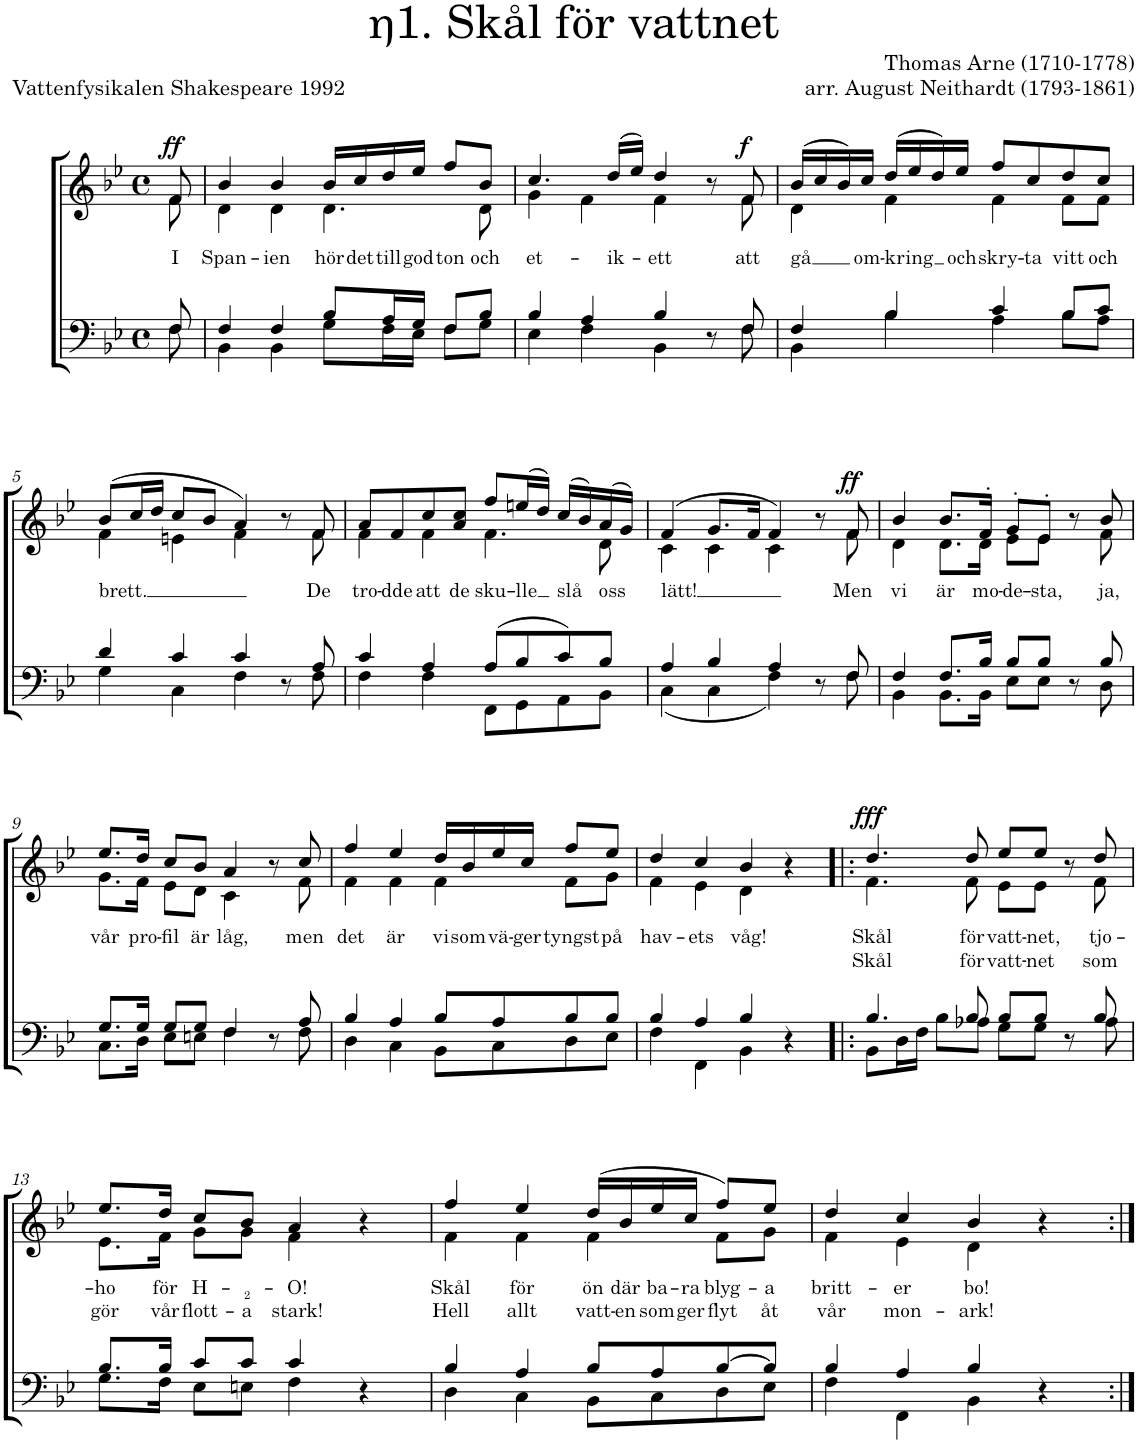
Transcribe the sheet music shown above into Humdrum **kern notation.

**kern	**kern	**text	**text	**dynam
*part2	*part1	*part1	*part1	*part1
*staff2	*staff1	*staff1	*staff1	*staff1
*I"B  B	*I"T  T	*	*	*
*clefF4	*clefG2	*	*	*
*k[b-e-]	*k[b-e-]	*	*	*
*M4/4	*M4/4	*	*	*
*met(c)	*met(c)	*	*	*
=1	=1	=1	=1	=1
*^	*	*	*	*
!	!	!	!LO:LY:b	!	!LO:DY:a
*	*	*^	*	*	*
8F/	8F\	8f/	8f\	I	.	ff
=2	=2	=2	=2	=2	=2	=2
!	!	!	!	!LO:LY:b	!	!
4F/	4BB-\	4b-/	4d\	Span-	.	.
!	!	!	!	!LO:LY:b	!	!
4F/	4BB-\	4b-/	4d\	-ien	.	.
!	!	!	!	!LO:LY:b	!	!
8B-/L	8G\L	16b-/LL	4.d\	hör	.	.
!	!	!	!	!LO:LY:b	!	!
.	.	16cc/	.	det	.	.
!	!	!	!	!LO:LY:b	!	!
16A/L	16F\L	16dd/	.	till	.	.
!	!	!	!	!LO:LY:b	!	!
16G/JJ	16E-\JJ	16ee-/JJ	.	god	.	.
!	!	!	!	!LO:LY:b	!	!
8F/L	8F\L	8ff/L	.	ton	.	.
!	!	!	!	!LO:LY:b	!	!
8B-/J	8G\J	8b-/J	8d\	och	.	.
=3	=3	=3	=3	=3	=3	=3
!	!	!	!	!LO:LY:b	!	!
4B-/	4E-\	4.cc/	4g\	et-	.	.
4A/	4F\	.	4f\	.	.	.
!	!	!	!	!LO:LY:b	!	!
.	.	(16dd/LL	.	-ik-	.	.
.	.	16ee-/JJ)	.	.	.	.
!	!	!	!	!LO:LY:b	!	!
4B-/	4BB-\	4dd/	4f\	-ett	.	.
8r	8ryy	8r	8ryy	.	.	.
!	!	!	!	!LO:LY:b	!	!LO:DY:a
8F/	8F\	8f/	8f\	att	.	f
=4	=4	=4	=4	=4	=4	=4
!	!	!	!	!LO:LY:b	!	!
4F/	4BB-\	(16b-/LL	4d\	gå	.	.
.	.	16cc/	.	.	.	.
.	.	16b-/)	.	.	.	.
!	!	!	!	!LO:LY:b	!	!
.	.	16cc/JJ	.	om-	.	.
!	!	!	!	!LO:LY:b	!	!
4B-/	4B-\	(16dd/LL	4f\	-kring	.	.
.	.	16ee-/	.	.	.	.
.	.	16dd/)	.	.	.	.
!	!	!	!	!LO:LY:b	!	!
.	.	16ee-/JJ	.	och	.	.
!	!	!	!	!LO:LY:b	!	!
4c/	4A\	8ff/L	4f\	skry-	.	.
!	!	!	!	!LO:LY:b	!	!
.	.	8cc/	.	-ta	.	.
!	!	!	!	!LO:LY:b	!	!
8B-/L	8B-\L	8dd/	8f\L	vitt	.	.
!	!	!	!	!LO:LY:b	!	!
8c/J	8A\J	8cc/J	8f\J	och	.	.
!!LO:LB:g=z	!!
=5	=5	=5	=5	=5	=5	=5
!	!	!	!	!LO:LY:b	!	!
4d/	4G\	(8b-/L	4f\	brett.	.	.
.	.	16cc/L	.	.	.	.
.	.	16dd/JJ	.	.	.	.
4c/	4C\	8cc/L	4en\	.	.	.
.	.	8b-/J	.	.	.	.
4c/	4F\	4a/)	4f\	.	.	.
8r	8ryy	8r	8ryy	.	.	.
!	!	!	!	!LO:LY:b	!	!
8A/	8F\	8f/	8f\	De	.	.
=6	=6	=6	=6	=6	=6	=6
!	!	!	!	!LO:LY:b	!	!
4c/	4F\	8a/L	4f\	tro-	.	.
!	!	!	!	!LO:LY:b	!	!
.	.	8f/	.	-dde	.	.
!	!	!	!	!LO:LY:b	!	!
4A/	4F\	8cc/	4f\	att	.	.
!	!	!	!	!LO:LY:b	!	!
.	.	8a/ 8cc/J	.	de	.	.
!	!	!	!	!LO:LY:b	!	!
(8A/L	8FF\L	8ff/L	4.f\	sku-	.	.
!	!	!	!	!LO:LY:b	!	!
8B-/	8GG\	(16een/L	.	-lle	.	.
.	.	16dd/JJ)	.	.	.	.
!	!	!	!	!LO:LY:b	!	!
8c/)	8AA\	(16cc/LL	.	slå	.	.
.	.	16b-/)	.	.	.	.
!	!	!	!	!LO:LY:b	!	!
8B-/J	8BB-\J	(16a/	8d\	oss	.	.
.	.	16g/JJ)	.	.	.	.
=7	=7	=7	=7	=7	=7	=7
!	!	!	!	!LO:LY:b	!	!
4A/	(4C\	(4f/	4c\	lätt!	.	.
4B-/	4C\	8.g/L	4c\	.	.	.
.	.	16f/Jk	.	.	.	.
4A/	4F\)	4f/)	4c\	.	.	.
8r	8ryy	8r	8ryy	.	.	.
!	!	!	!	!LO:LY:b	!	!LO:DY:a
8F/	8F\	8f/	8f\	Men	.	ff
=8	=8	=8	=8	=8	=8	=8
!	!	!	!	!LO:LY:b	!	!
4F/	4BB-\	4b-/	4d\	vi	.	.
!	!	!	!	!LO:LY:b	!	!
8.F/L	8.BB-\L	8.b-/L	8.d\L	är	.	.
!	!	!	!	!LO:LY:b	!	!
16B-/Jk	16BB-\Jk	16f'/Jk	16d\Jk	mo-	.	.
!	!	!	!	!LO:LY:b	!	!
8B-/L	8E-\L	8g'/L	8e-\L	-de-	.	.
!	!	!	!	!LO:LY:b	!	!
8B-/J	8E-\J	8e-'/J	8e-\J	-sta,	.	.
8r	8ryy	8r	8ryy	.	.	.
!	!	!	!	!LO:LY:b	!	!
8B-/	8D\	8b-/	8f\	ja,	.	.
!!LO:LB:g=z	!!
=9	=9	=9	=9	=9	=9	=9
!	!	!	!	!LO:LY:b	!	!
8.G/L	8.C\L	8.ee-/L	8.g\L	vår	.	.
!	!	!	!	!LO:LY:b	!	!
16G/Jk	16D\Jk	16dd/Jk	16f\Jk	pro-	.	.
!	!	!	!	!LO:LY:b	!	!
8G/L	8E-\L	8cc/L	8e-\L	-fil	.	.
!	!	!	!	!LO:LY:b	!	!
8G/J	8En\J	8b-/J	8d\J	är	.	.
!	!	!	!	!LO:LY:b	!	!
4F/	4F\	4a/	4c\	låg,	.	.
8r	8ryy	8r	8ryy	.	.	.
!	!	!	!	!LO:LY:b	!	!
8A/	8F\	8cc/	8f\	men	.	.
=10	=10	=10	=10	=10	=10	=10
!	!	!	!	!LO:LY:b	!	!
4B-/	4D\	4ff/	4f\	det	.	.
!	!	!	!	!LO:LY:b	!	!
4A/	4C\	4ee-/	4f\	är	.	.
!	!	!	!	!LO:LY:b	!	!
8B-/L	8BB-\L	16dd/LL	4f\	vi	.	.
!	!	!	!	!LO:LY:b	!	!
.	.	16b-/	.	som	.	.
!	!	!	!	!LO:LY:b	!	!
8A/	8C\	16ee-/	.	vä-	.	.
!	!	!	!	!LO:LY:b	!	!
.	.	16cc/JJ	.	-ger	.	.
!	!	!	!	!LO:LY:b	!	!
8B-/	8D\	8ff/L	8f\L	tyngst	.	.
!	!	!	!	!LO:LY:b	!	!
8B-/J	8E-\J	8ee-/J	8g\J	på	.	.
=11	=11	=11	=11	=11	=11	=11
!	!	!	!	!LO:LY:b	!	!
4B-/	4F\	4dd/	4f\	hav-	.	.
!	!	!	!	!LO:LY:b	!	!
4A/	4FF\	4cc/	4e-\	-ets	.	.
!	!	!	!	!LO:LY:b	!	!
4B-/	4BB-\	4b-/	4d\	våg!	.	.
4r	4ryy	4r	4ryy	.	.	.
=12!|:	=12!|:	=12!|:	=12!|:	=12!|:	=12!|:	=12!|:
!	!	!	!	!LO:LY:b	!LO:LY:b	!LO:DY:a
4.B-/	8BB-\L	4.dd/	4.f\	Skål	Skål	fff
.	16D\L	.	.	.	.	.
.	16F\JJ	.	.	.	.	.
.	8B-\L	.	.	.	.	.
!	!	!	!	!LO:LY:b	!LO:LY:b	!
8B-/	8A-X\J	8dd/	8f\	för	för	.
!	!	!	!	!LO:LY:b	!LO:LY:b	!
8B-/L	8G\L	8ee-/L	8e-\L	vatt-	vatt-	.
!	!	!	!	!LO:LY:b	!LO:LY:b	!
8B-/J	8G\J	8ee-/J	8e-\J	-net,	-net	.
8r	8ryy	8r	8ryy	.	.	.
!	!	!	!	!LO:LY:b	!LO:LY:b	!
8B-/	8A-\	8dd/	8f\	tjo-	som	.
!!LO:LB:g=z	!!
=13	=13	=13	=13	=13	=13	=13
!	!	!	!	!LO:LY:b	!LO:LY:b	!
8.B-/L	8.G\L	8.ee-/L	8.e-\L	-ho	gör	.
!	!	!	!	!LO:LY:b	!LO:LY:b	!
16B-/Jk	16F\Jk	16dd/Jk	16f\Jk	för	vår	.
!	!	!	!	!LO:LY:b	!LO:LY:b	!
8c/L	8E-\L	8cc/L	8g\L	H-	flott-	.
!	!	!	!	!LO:LY:b	!LO:LY:b	!
8c/J	8En\J	8b-/J	8g\J	-2-	-a	.
!	!	!	!	!LO:LY:b	!LO:LY:b	!
4c/	4F\	4a/	4f\	-O!	stark!	.
4r	4ryy	4r	4ryy	.	.	.
=14	=14	=14	=14	=14	=14	=14
!	!	!	!	!LO:LY:b	!LO:LY:b	!
4B-/	4D\	4ff/	4f\	Skål	Hell	.
!	!	!	!	!LO:LY:b	!LO:LY:b	!
4A/	4C\	4ee-/	4f\	för	allt	.
!	!	!	!	!LO:LY:b	!LO:LY:b	!
8B-/L	8BB-\L	(16dd/LL	4f\	ön	vatt-	.
!	!	!	!	!LO:LY:b	!LO:LY:b	!
.	.	16b-/	.	där	-en	.
!	!	!	!	!LO:LY:b	!LO:LY:b	!
8A/	8C\	16ee-/	.	ba-	som	.
!	!	!	!	!LO:LY:b	!LO:LY:b	!
.	.	16cc/JJ	.	-ra	ger	.
!	!	!	!	!LO:LY:b	!LO:LY:b	!
[8B-/	8D\	8ff/L)	8f\L	blyg-	flyt	.
!	!	!	!	!LO:LY:b	!LO:LY:b	!
8B-/J]	8E-\J	8ee-/J	8g\J	-a	åt	.
=15	=15	=15	=15	=15	=15	=15
!	!	!	!	!LO:LY:b	!LO:LY:b	!
4B-/	4F\	4dd/	4f\	britt-	vår	.
!	!	!	!	!LO:LY:b	!LO:LY:b	!
4A/	4FF\	4cc/	4e-\	-er	mon-	.
!	!	!	!	!LO:LY:b	!LO:LY:b	!
4B-/	4BB-\	4b-/	4d\	bo!	-ark!	.
4r	8ryy	4r	8ryy	.	.	.
.	8ryy	.	8ryy	.	.	.
*v	*v	*	*	*	*	*
*	*v	*v	*	*	*
=:|!	=:|!	=:|!	=:|!	=:|!
*-	*-	*-	*-	*-
